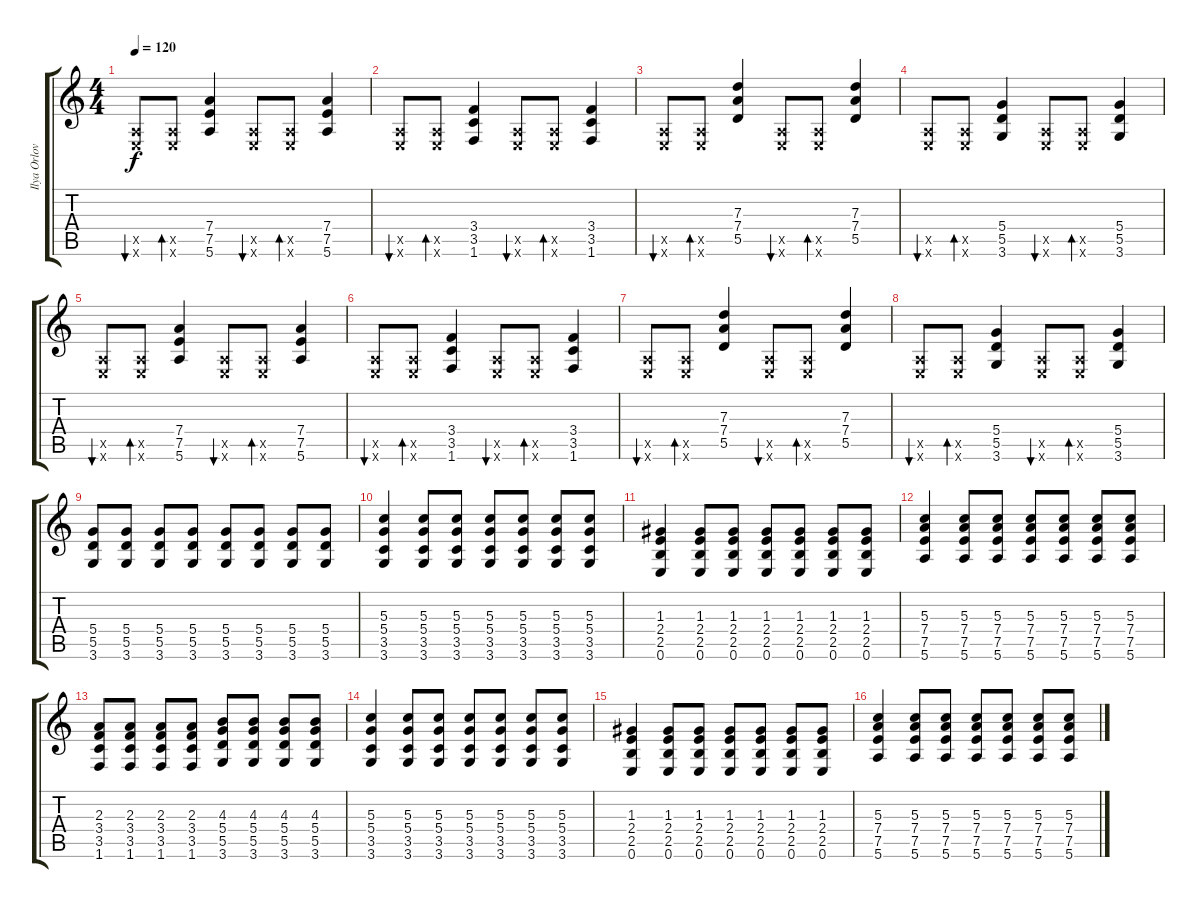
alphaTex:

\track ("Ilya Orlov" "Ilya Orlov") {instrument distortionguitar}
\staff {score tabs}
\tuning (E4 B3 G3 D3 A2 E2) {hide}
\ts (4 4)
\tempo 120
\clef g2
\ks c
(0.5{x} 0.6{x}).8{bu 60 dy f} (0.5{x} 0.6{x}).8{bd 60} (7.4 7.5 5.6).4 (0.5{x} 0.6{x}).8{bu 60} (0.5{x} 0.6{x}).8{bd 60} (7.4 7.5 5.6).4 |
(0.5{x} 0.6{x}).8{bu 60} (0.5{x} 0.6{x}).8{bd 60} (3.4 3.5 1.6).4 (0.5{x} 0.6{x}).8{bu 60} (0.5{x} 0.6{x}).8{bd 60} (3.4 3.5 1.6).4 |
(0.5{x} 0.6{x}).8{bu 60} (0.5{x} 0.6{x}).8{bd 60} (7.3 7.4 5.5).4 (0.5{x} 0.6{x}).8{bu 60} (0.5{x} 0.6{x}).8{bd 60} (7.3 7.4 5.5).4 |
(0.5{x} 0.6{x}).8{bu 60} (0.5{x} 0.6{x}).8{bd 60} (5.4 5.5 3.6).4 (0.5{x} 0.6{x}).8{bu 60} (0.5{x} 0.6{x}).8{bd 60} (5.4 5.5 3.6).4 |
(0.5{x} 0.6{x}).8{bu 60} (0.5{x} 0.6{x}).8{bd 60} (7.4 7.5 5.6).4 (0.5{x} 0.6{x}).8{bu 60} (0.5{x} 0.6{x}).8{bd 60} (7.4 7.5 5.6).4 |
(0.5{x} 0.6{x}).8{bu 60} (0.5{x} 0.6{x}).8{bd 60} (3.4 3.5 1.6).4 (0.5{x} 0.6{x}).8{bu 60} (0.5{x} 0.6{x}).8{bd 60} (3.4 3.5 1.6).4 |
(0.5{x} 0.6{x}).8{bu 60} (0.5{x} 0.6{x}).8{bd 60} (7.3 7.4 5.5).4 (0.5{x} 0.6{x}).8{bu 60} (0.5{x} 0.6{x}).8{bd 60} (7.3 7.4 5.5).4 |
(0.5{x} 0.6{x}).8{bu 60} (0.5{x} 0.6{x}).8{bd 60} (5.4 5.5 3.6).4 (0.5{x} 0.6{x}).8{bu 60} (0.5{x} 0.6{x}).8{bd 60} (5.4 5.5 3.6).4 |
(5.4 5.5 3.6).8 (5.4 5.5 3.6).8 (5.4 5.5 3.6).8 (5.4 5.5 3.6).8 (5.4 5.5 3.6).8 (5.4 5.5 3.6).8 (5.4 5.5 3.6).8 (5.4 5.5 3.6).8 |
(5.3 5.4 3.5 3.6).4 (5.3 5.4 3.5 3.6).8 (5.3 5.4 3.5 3.6).8 (5.3 5.4 3.5 3.6).8 (5.3 5.4 3.5 3.6).8 (5.3 5.4 3.5 3.6).8 (5.3 5.4 3.5 3.6).8 |
(1.3 2.4 2.5 0.6).4 (1.3 2.4 2.5 0.6).8 (1.3 2.4 2.5 0.6).8 (1.3 2.4 2.5 0.6).8 (1.3 2.4 2.5 0.6).8 (1.3 2.4 2.5 0.6).8 (1.3 2.4 2.5 0.6).8 |
(5.3 7.4 7.5 5.6).4 (5.3 7.4 7.5 5.6).8 (5.3 7.4 7.5 5.6).8 (5.3 7.4 7.5 5.6).8 (5.3 7.4 7.5 5.6).8 (5.3 7.4 7.5 5.6).8 (5.3 7.4 7.5 5.6).8 |
(2.3 3.4 3.5 1.6).8 (2.3 3.4 3.5 1.6).8 (2.3 3.4 3.5 1.6).8 (2.3 3.4 3.5 1.6).8 (4.3 5.4 5.5 3.6).8 (4.3 5.4 5.5 3.6).8 (4.3 5.4 5.5 3.6).8 (4.3 5.4 5.5 3.6).8 |
(5.3 5.4 3.5 3.6).4 (5.3 5.4 3.5 3.6).8 (5.3 5.4 3.5 3.6).8 (5.3 5.4 3.5 3.6).8 (5.3 5.4 3.5 3.6).8 (5.3 5.4 3.5 3.6).8 (5.3 5.4 3.5 3.6).8 |
(1.3 2.4 2.5 0.6).4 (1.3 2.4 2.5 0.6).8 (1.3 2.4 2.5 0.6).8 (1.3 2.4 2.5 0.6).8 (1.3 2.4 2.5 0.6).8 (1.3 2.4 2.5 0.6).8 (1.3 2.4 2.5 0.6).8 |
(5.3 7.4 7.5 5.6).4 (5.3 7.4 7.5 5.6).8 (5.3 7.4 7.5 5.6).8 (5.3 7.4 7.5 5.6).8 (5.3 7.4 7.5 5.6).8 (5.3 7.4 7.5 5.6).8 (5.3 7.4 7.5 5.6).8
